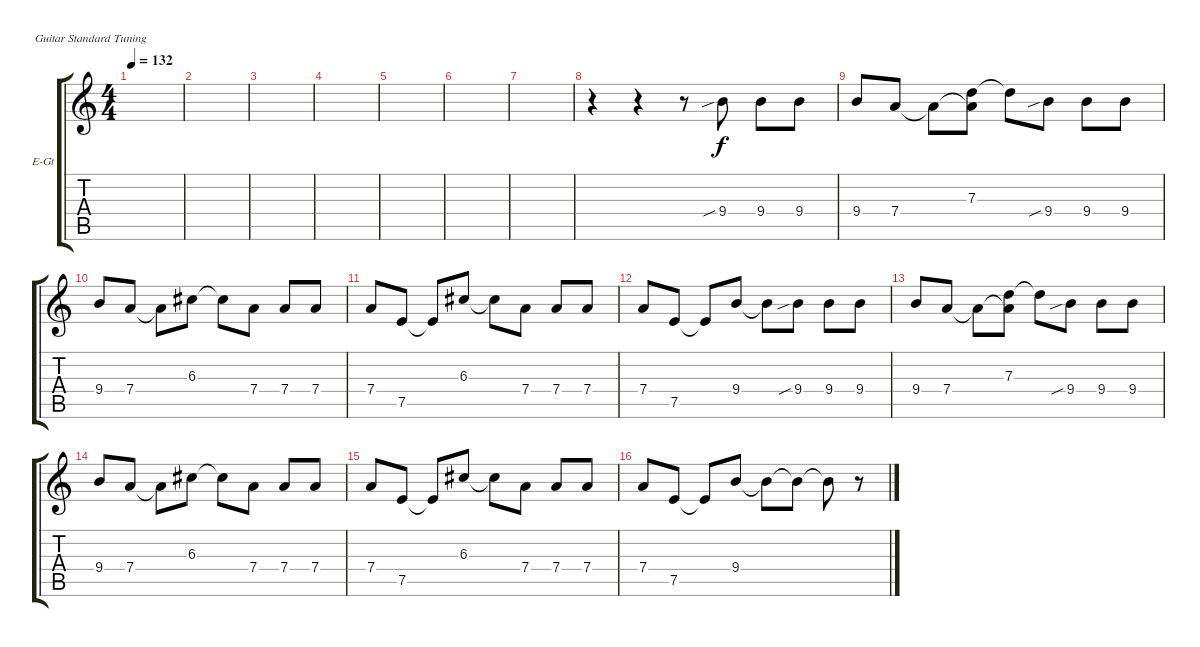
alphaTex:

\defaultSystemsLayout 4
\bracketExtendMode groupsimilarinstruments
\firstSystemTrackNameOrientation horizontal
\otherSystemsTrackNameOrientation horizontal
\track ("Albert Hammond Jr." "E-Gt") {instrument overdrivenguitar}
\staff {score tabs}
\tuning (E4 B3 G3 D3 A2 E2)
\ts (4 4)
\tempo 132
\clef g2
\ks c
|
|
|
|
|
|
|
r.4 r.4 r.8 9.4{sib}.8 9.4.8 9.4.8 |
9.4.8 7.4.8 7.4{t}.8 (7.3 7.4{t}).8 7.3{t}.8 9.4{sib}.8 9.4.8 9.4.8 |
9.4.8 7.4.8 7.4{t}.8 6.3.8 6.3{t}.8 7.4.8 7.4.8 7.4.8 |
7.4.8 7.5.8 7.5{t}.8 6.3.8 6.3{t}.8 7.4.8 7.4.8 7.4.8 |
7.4.8 7.5.8 7.5{t}.8 9.4.8 9.4{t}.8 9.4{sib}.8 9.4.8 9.4.8 |
9.4.8 7.4.8 7.4{t}.8 (7.3 7.4{t}).8 7.3{t}.8 9.4{sib}.8 9.4.8 9.4.8 |
9.4.8 7.4.8 7.4{t}.8 6.3.8 6.3{t}.8 7.4.8 7.4.8 7.4.8 |
7.4.8 7.5.8 7.5{t}.8 6.3.8 6.3{t}.8 7.4.8 7.4.8 7.4.8 |
7.4.8 7.5.8 7.5{t}.8 9.4.8 9.4{t}.8 9.4{t}.8 9.4{t}.8 r.8
